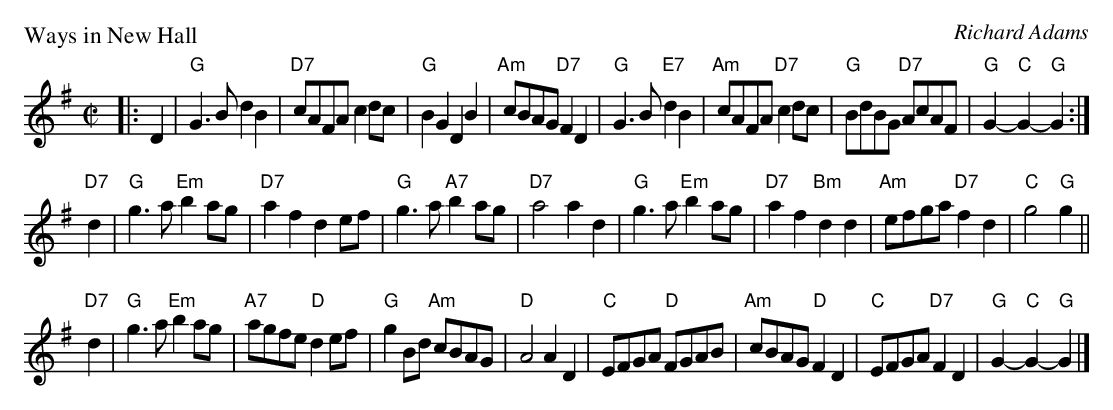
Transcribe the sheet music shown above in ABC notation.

X:1
P: Ways in New Hall
C: Richard Adams
M: C|
L: 1/8
K: G
|: D2 \
| "G"G3B d2B2 | "D7"cAFA c2dc | "G"B2G2 D2B2 | "Am"cBAG "D7"F2D2 \
| "G"G3B "E7"d2B2 | "Am"cAFA "D7"c2dc | "G"BdBG "D7"AcAF | "G"G2-"C"G2-"G"G2 :|
"D7"d2 \
| "G"g3a "Em"b2ag | "D7"a2f2 d2ef | "G"g3a "A7"b2ag | "D7"a4 a2d2 \
|  "G"g3a "Em"b2ag | "D7"a2f2 "Bm"d2d2 | "Am"efga "D7"f2d2 | "C"g4 "G"g2 ||
"D7"d2 \
| "G"g3a "Em"b2ag | "A7"agfe "D"d2ef | "G"g2Bd "Am"cBAG | "D"A4 A2D2 \
| "C"EFGA "D"FGAB | "Am"cBAG "D"F2D2 | "C"EFGA "D7"F2D2 | "G"G2-"C"G2-"G"G2 |]
